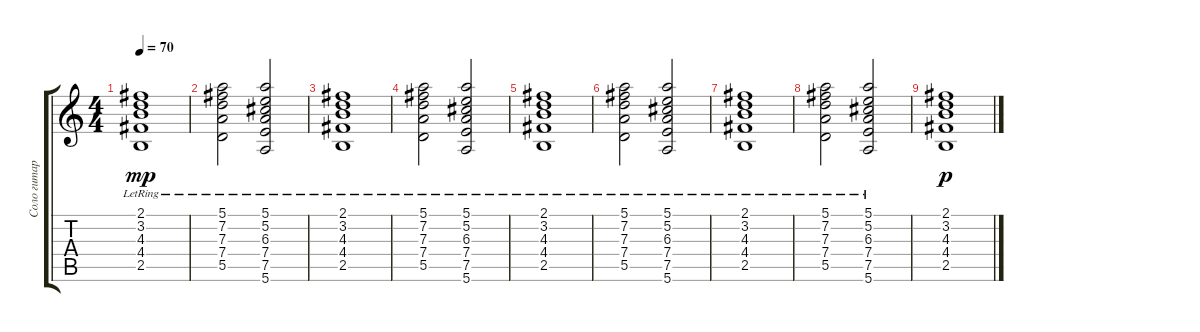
\track ("Соло гитара" "Соло гитар") {instrument overdrivenguitar}
\staff {score tabs}
\tuning (E4 B3 G3 D3 A2 E2) {hide}
\ts (4 4)
\tempo 70
\clef g2
\ks c
(2.1{lr} 3.2 4.3 4.4 2.5).1{dy mp} |
(5.1{lr} 7.2 7.3 7.4 5.5).2 (5.1{lr} 5.2 6.3 7.4 7.5 5.6).2 |
(2.1{lr} 3.2 4.3 4.4 2.5).1 |
(5.1{lr} 7.2 7.3 7.4 5.5).2 (5.1{lr} 5.2 6.3 7.4 7.5 5.6).2 |
(2.1{lr} 3.2 4.3 4.4 2.5).1 |
(5.1{lr} 7.2 7.3 7.4 5.5).2 (5.1{lr} 5.2 6.3 7.4 7.5 5.6).2 |
(2.1{lr} 3.2 4.3 4.4 2.5).1 |
(5.1{lr} 7.2 7.3 7.4 5.5).2 (5.1{lr} 5.2 6.3 7.4 7.5 5.6).2 |
(2.1 3.2 4.3 4.4 2.5).1{dy p}
